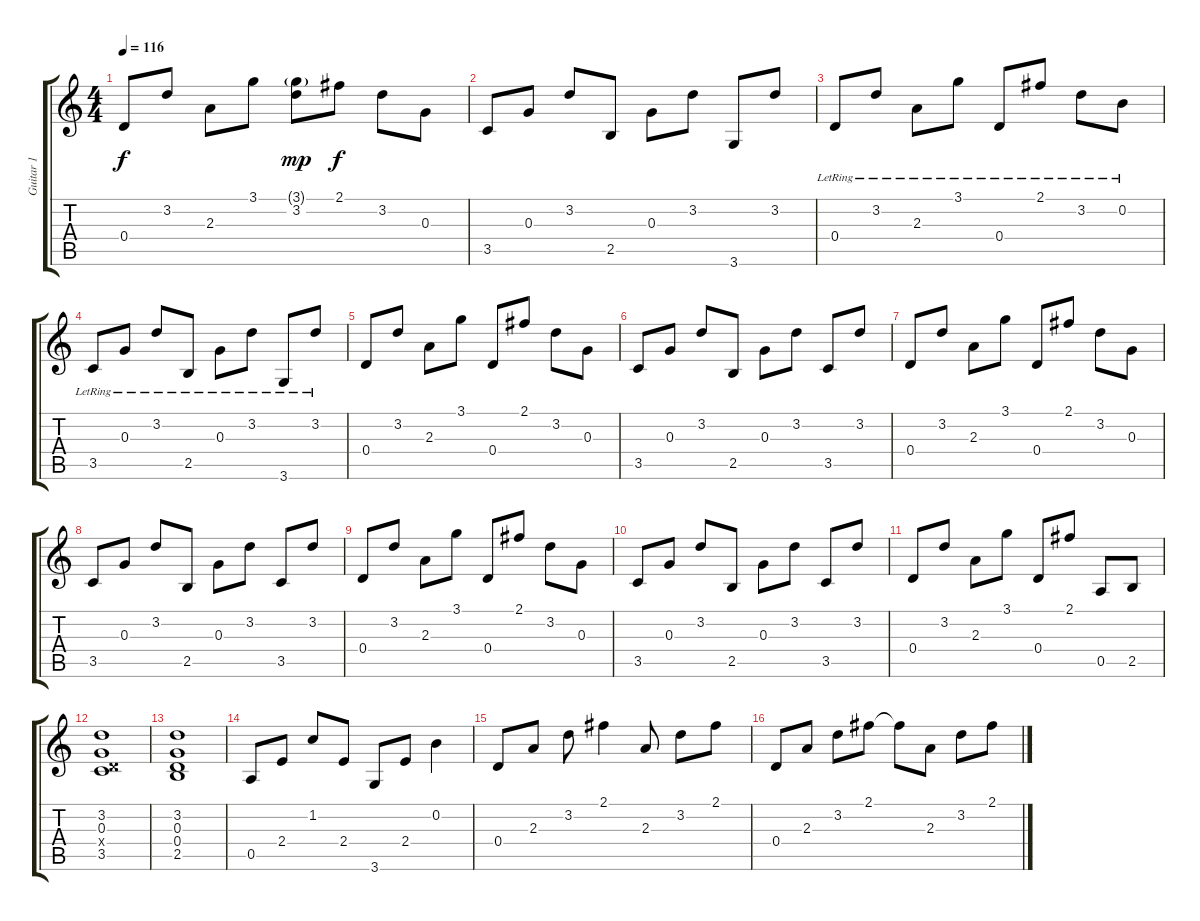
\track ("Guitar 1" "Guitar 1") {instrument acousticguitarsteel}
\staff {score tabs}
\tuning (E4 B3 G3 D3 A2 E2) {hide}
\ts (4 4)
\tempo 116
\clef g2
\ks c
0.4.8{dy f volume 13} 3.2.8 2.3.8 3.1.8 (3.1{g} 3.2).8{dy mp} 2.1.8{dy f} 3.2.8 0.3.8 |
3.5.8 0.3.8 3.2.8 2.5.8 0.3.8 3.2.8 3.6.8 3.2.8 |
0.4{lr}.8 3.2{lr}.8 2.3{lr}.8 3.1{lr}.8 0.4{lr}.8 2.1{lr}.8 3.2{lr}.8 0.2{lr}.8 |
3.5{lr}.8 0.3{lr}.8 3.2{lr}.8 2.5{lr}.8 0.3{lr}.8 3.2{lr}.8 3.6{lr}.8 3.2{lr}.8 |
0.4.8 3.2.8 2.3.8 3.1.8 0.4.8 2.1.8 3.2.8 0.3.8 |
3.5.8 0.3.8 3.2.8 2.5.8 0.3.8 3.2.8 3.5.8 3.2.8 |
0.4.8 3.2.8 2.3.8 3.1.8 0.4.8 2.1.8 3.2.8 0.3.8 |
3.5.8 0.3.8 3.2.8 2.5.8 0.3.8 3.2.8 3.5.8 3.2.8 |
0.4.8 3.2.8 2.3.8 3.1.8 0.4.8 2.1.8 3.2.8 0.3.8 |
3.5.8 0.3.8 3.2.8 2.5.8 0.3.8 3.2.8 3.5.8 3.2.8 |
0.4.8 3.2.8 2.3.8 3.1.8 0.4.8 2.1.8 0.5.8 2.5.8 |
(3.2 0.3 0.4{x} 3.5).1 |
(3.2 0.3 0.4 2.5).1 |
0.5.8 2.4.8 1.2.8 2.4.8 3.6.8 2.4.8 0.2.4 |
0.4.8 2.3.8 3.2.8 2.1.4 2.3.8 3.2.8 2.1.8 |
0.4.8 2.3.8 3.2.8 2.1.8 2.1{t}.8 2.3.8 3.2.8 2.1.8
